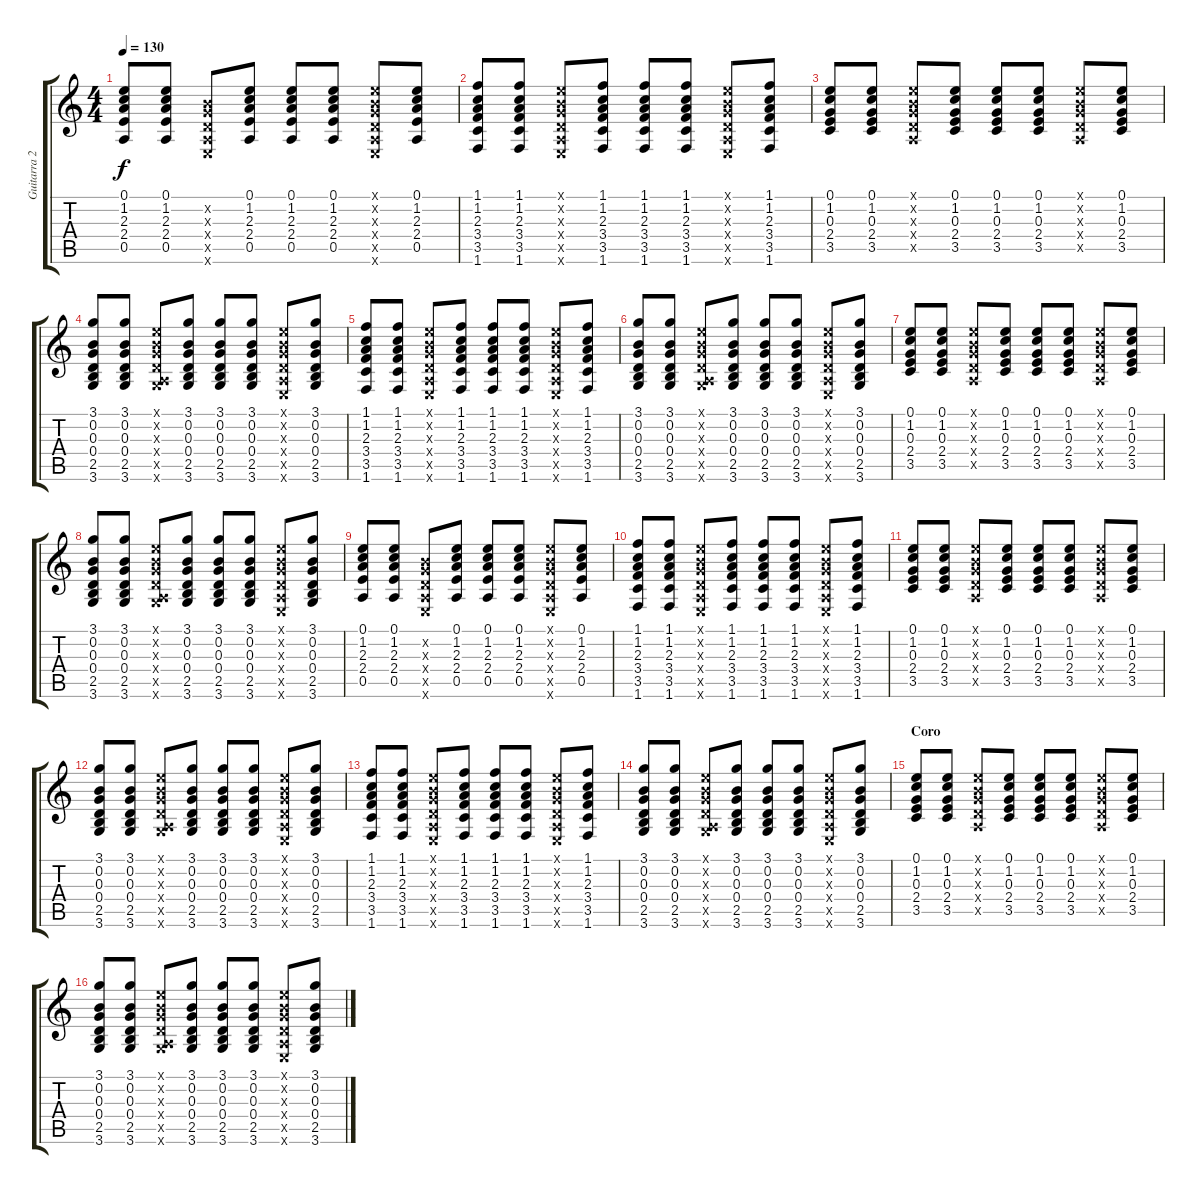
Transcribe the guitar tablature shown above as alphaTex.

\track ("Guitarra 2" "Guitarra 2") {instrument acousticguitarnylon}
\staff {score tabs}
\tuning (E4 B3 G3 D3 A2 E2) {hide}
\ts (4 4)
\tempo 130
\clef g2
\ks c
(0.1 1.2 2.3 2.4 0.5).8{dy f} (0.1 1.2 2.3 2.4 0.5).8 (0.2{x} 0.3{x} 0.4{x} 0.5{x} 0.6{x}).8 (0.1 1.2 2.3 2.4 0.5).8 (0.1 1.2 2.3 2.4 0.5).8 (0.1 1.2 2.3 2.4 0.5).8 (0.1{x} 0.2{x} 0.3{x} 0.4{x} 0.5{x} 0.6{x}).8 (0.1 1.2 2.3 2.4 0.5).8 |
(1.1 1.2 2.3 3.4 3.5 1.6).8 (1.1 1.2 2.3 3.4 3.5 1.6).8 (0.1{x} 0.2{x} 0.3{x} 0.4{x} 0.5{x} 0.6{x}).8 (1.1 1.2 2.3 3.4 3.5 1.6).8 (1.1 1.2 2.3 3.4 3.5 1.6).8 (1.1 1.2 2.3 3.4 3.5 1.6).8 (0.1{x} 0.2{x} 0.3{x} 0.4{x} 0.5{x} 0.6{x}).8 (1.1 1.2 2.3 3.4 3.5 1.6).8 |
(0.1 1.2 0.3 2.4 3.5).8 (0.1 1.2 0.3 2.4 3.5).8 (0.1{x} 0.2{x} 0.3{x} 0.4{x} 0.5{x}).8 (0.1 1.2 0.3 2.4 3.5).8 (0.1 1.2 0.3 2.4 3.5).8 (0.1 1.2 0.3 2.4 3.5).8 (0.1{x} 0.2{x} 0.3{x} 0.4{x} 0.5{x}).8 (0.1 1.2 0.3 2.4 3.5).8 |
(3.1 0.2 0.3 0.4 2.5 3.6).8 (3.1 0.2 0.3 0.4 2.5 3.6).8 (0.1{x} 0.2{x} 0.3{x} 0.4{x} 0.5{x} 3.6{x}).8 (3.1 0.2 0.3 0.4 2.5 3.6).8 (3.1 0.2 0.3 0.4 2.5 3.6).8 (3.1 0.2 0.3 0.4 2.5 3.6).8 (0.1{x} 0.2{x} 0.3{x} 0.4{x} 0.5{x} 0.6{x}).8 (3.1 0.2 0.3 0.4 2.5 3.6).8 |
(1.1 1.2 2.3 3.4 3.5 1.6).8 (1.1 1.2 2.3 3.4 3.5 1.6).8 (0.1{x} 0.2{x} 0.3{x} 0.4{x} 0.5{x} 0.6{x}).8 (1.1 1.2 2.3 3.4 3.5 1.6).8 (1.1 1.2 2.3 3.4 3.5 1.6).8 (1.1 1.2 2.3 3.4 3.5 1.6).8 (0.1{x} 0.2{x} 0.3{x} 0.4{x} 0.5{x} 0.6{x}).8 (1.1 1.2 2.3 3.4 3.5 1.6).8 |
(3.1 0.2 0.3 0.4 2.5 3.6).8 (3.1 0.2 0.3 0.4 2.5 3.6).8 (0.1{x} 0.2{x} 0.3{x} 0.4{x} 0.5{x} 3.6{x}).8 (3.1 0.2 0.3 0.4 2.5 3.6).8 (3.1 0.2 0.3 0.4 2.5 3.6).8 (3.1 0.2 0.3 0.4 2.5 3.6).8 (0.1{x} 0.2{x} 0.3{x} 0.4{x} 0.5{x} 0.6{x}).8 (3.1 0.2 0.3 0.4 2.5 3.6).8 |
(0.1 1.2 0.3 2.4 3.5).8 (0.1 1.2 0.3 2.4 3.5).8 (0.1{x} 0.2{x} 0.3{x} 0.4{x} 0.5{x}).8 (0.1 1.2 0.3 2.4 3.5).8 (0.1 1.2 0.3 2.4 3.5).8 (0.1 1.2 0.3 2.4 3.5).8 (0.1{x} 0.2{x} 0.3{x} 0.4{x} 0.5{x}).8 (0.1 1.2 0.3 2.4 3.5).8 |
(3.1 0.2 0.3 0.4 2.5 3.6).8 (3.1 0.2 0.3 0.4 2.5 3.6).8 (0.1{x} 0.2{x} 0.3{x} 0.4{x} 0.5{x} 3.6{x}).8 (3.1 0.2 0.3 0.4 2.5 3.6).8 (3.1 0.2 0.3 0.4 2.5 3.6).8 (3.1 0.2 0.3 0.4 2.5 3.6).8 (0.1{x} 0.2{x} 0.3{x} 0.4{x} 0.5{x} 0.6{x}).8 (3.1 0.2 0.3 0.4 2.5 3.6).8 |
(0.1 1.2 2.3 2.4 0.5).8 (0.1 1.2 2.3 2.4 0.5).8 (0.2{x} 0.3{x} 0.4{x} 0.5{x} 0.6{x}).8 (0.1 1.2 2.3 2.4 0.5).8 (0.1 1.2 2.3 2.4 0.5).8 (0.1 1.2 2.3 2.4 0.5).8 (0.1{x} 0.2{x} 0.3{x} 0.4{x} 0.5{x} 0.6{x}).8 (0.1 1.2 2.3 2.4 0.5).8 |
(1.1 1.2 2.3 3.4 3.5 1.6).8 (1.1 1.2 2.3 3.4 3.5 1.6).8 (0.1{x} 0.2{x} 0.3{x} 0.4{x} 0.5{x} 0.6{x}).8 (1.1 1.2 2.3 3.4 3.5 1.6).8 (1.1 1.2 2.3 3.4 3.5 1.6).8 (1.1 1.2 2.3 3.4 3.5 1.6).8 (0.1{x} 0.2{x} 0.3{x} 0.4{x} 0.5{x} 0.6{x}).8 (1.1 1.2 2.3 3.4 3.5 1.6).8 |
(0.1 1.2 0.3 2.4 3.5).8 (0.1 1.2 0.3 2.4 3.5).8 (0.1{x} 0.2{x} 0.3{x} 0.4{x} 0.5{x}).8 (0.1 1.2 0.3 2.4 3.5).8 (0.1 1.2 0.3 2.4 3.5).8 (0.1 1.2 0.3 2.4 3.5).8 (0.1{x} 0.2{x} 0.3{x} 0.4{x} 0.5{x}).8 (0.1 1.2 0.3 2.4 3.5).8 |
(3.1 0.2 0.3 0.4 2.5 3.6).8 (3.1 0.2 0.3 0.4 2.5 3.6).8 (0.1{x} 0.2{x} 0.3{x} 0.4{x} 0.5{x} 3.6{x}).8 (3.1 0.2 0.3 0.4 2.5 3.6).8 (3.1 0.2 0.3 0.4 2.5 3.6).8 (3.1 0.2 0.3 0.4 2.5 3.6).8 (0.1{x} 0.2{x} 0.3{x} 0.4{x} 0.5{x} 0.6{x}).8 (3.1 0.2 0.3 0.4 2.5 3.6).8 |
(1.1 1.2 2.3 3.4 3.5 1.6).8 (1.1 1.2 2.3 3.4 3.5 1.6).8 (0.1{x} 0.2{x} 0.3{x} 0.4{x} 0.5{x} 0.6{x}).8 (1.1 1.2 2.3 3.4 3.5 1.6).8 (1.1 1.2 2.3 3.4 3.5 1.6).8 (1.1 1.2 2.3 3.4 3.5 1.6).8 (0.1{x} 0.2{x} 0.3{x} 0.4{x} 0.5{x} 0.6{x}).8 (1.1 1.2 2.3 3.4 3.5 1.6).8 |
(3.1 0.2 0.3 0.4 2.5 3.6).8 (3.1 0.2 0.3 0.4 2.5 3.6).8 (0.1{x} 0.2{x} 0.3{x} 0.4{x} 0.5{x} 3.6{x}).8 (3.1 0.2 0.3 0.4 2.5 3.6).8 (3.1 0.2 0.3 0.4 2.5 3.6).8 (3.1 0.2 0.3 0.4 2.5 3.6).8 (0.1{x} 0.2{x} 0.3{x} 0.4{x} 0.5{x} 0.6{x}).8 (3.1 0.2 0.3 0.4 2.5 3.6).8 |
\section ("" "Coro")
(0.1 1.2 0.3 2.4 3.5).8 (0.1 1.2 0.3 2.4 3.5).8 (0.1{x} 0.2{x} 0.3{x} 0.4{x} 0.5{x}).8 (0.1 1.2 0.3 2.4 3.5).8 (0.1 1.2 0.3 2.4 3.5).8 (0.1 1.2 0.3 2.4 3.5).8 (0.1{x} 0.2{x} 0.3{x} 0.4{x} 0.5{x}).8 (0.1 1.2 0.3 2.4 3.5).8 |
(3.1 0.2 0.3 0.4 2.5 3.6).8 (3.1 0.2 0.3 0.4 2.5 3.6).8 (0.1{x} 0.2{x} 0.3{x} 0.4{x} 0.5{x} 3.6{x}).8 (3.1 0.2 0.3 0.4 2.5 3.6).8 (3.1 0.2 0.3 0.4 2.5 3.6).8 (3.1 0.2 0.3 0.4 2.5 3.6).8 (0.1{x} 0.2{x} 0.3{x} 0.4{x} 0.5{x} 0.6{x}).8 (3.1 0.2 0.3 0.4 2.5 3.6).8
